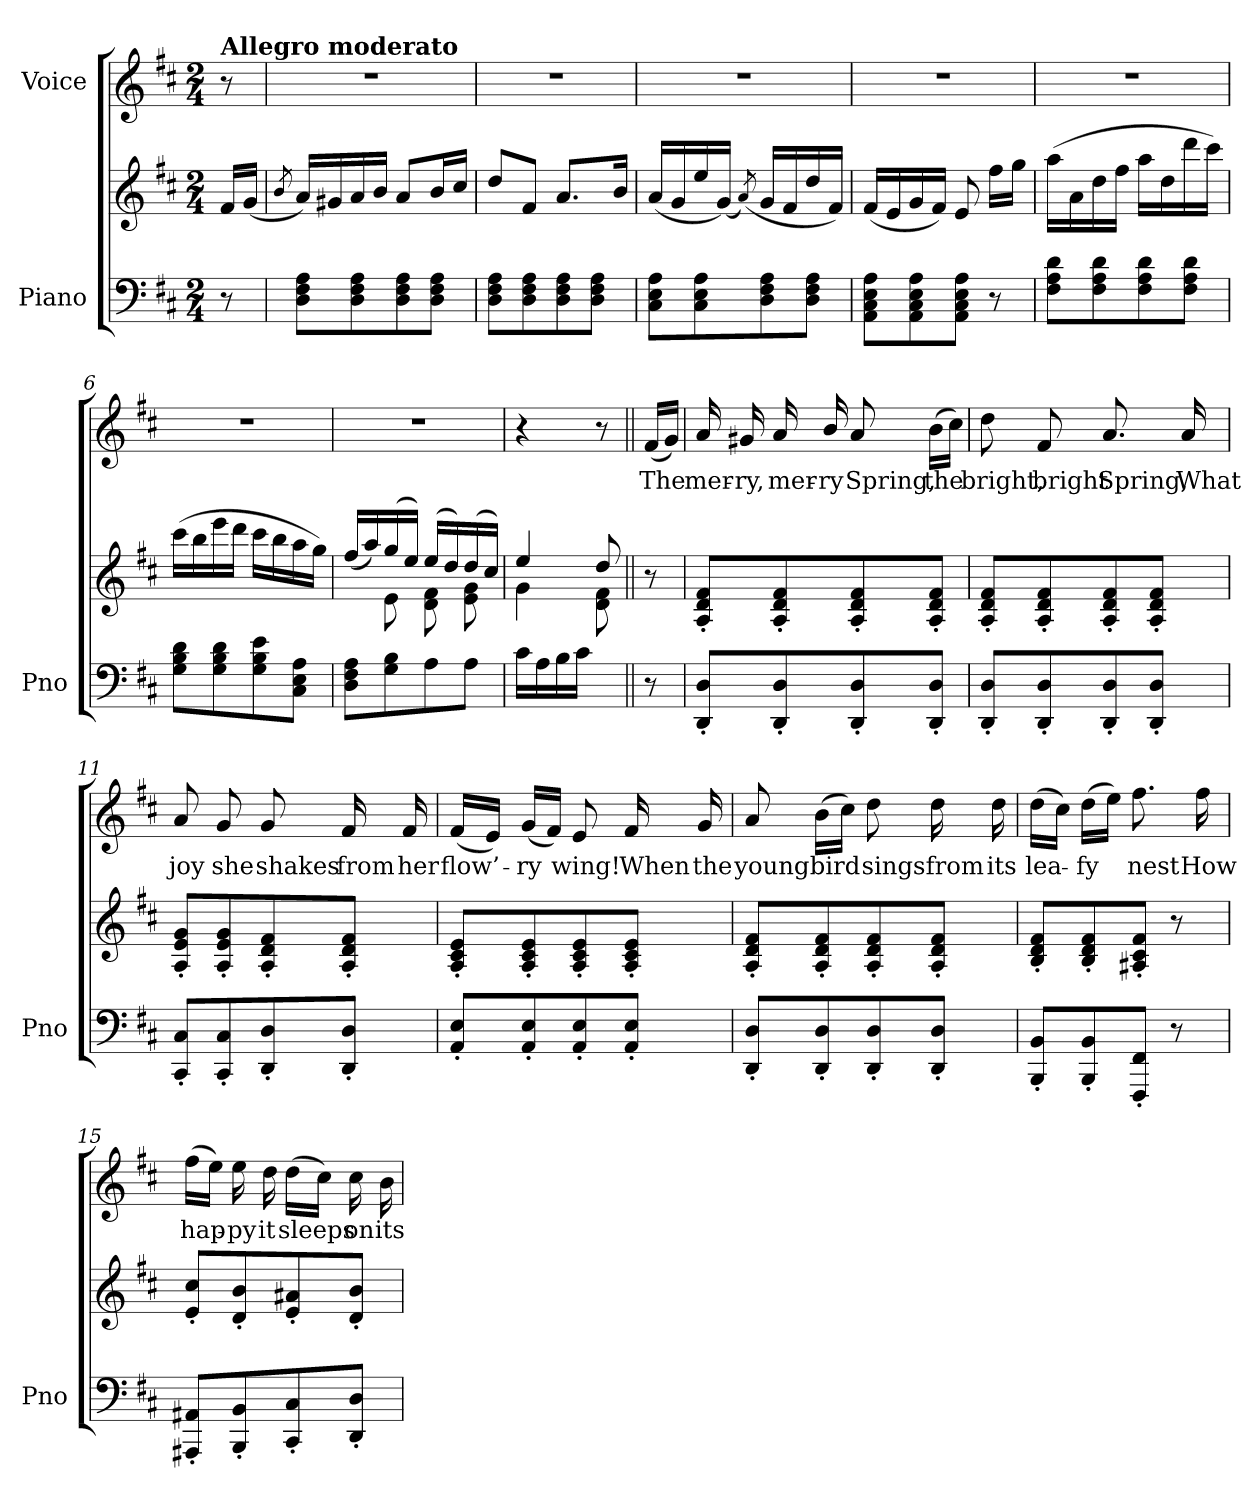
**kern	**kern	**kern	**text
*part2	*part2	*part1	*part1
*staff3	*staff2	*staff1	*staff1
*I"Piano	*	*I"Voice	*
*I'Pno	*	*	*
*clefF4	*clefG2	*clefG2	*
*k[f#c#]	*k[f#c#]	*k[f#c#]	*
*M2/4	*M2/4	*M2/4	*
=	=	=	=
!	!	!LO:TX:a:B:t=Allegro moderato	!
8r	16f#/LL	8r	.
.	(16g/JJ	.	.
=1	=1	=1	=1
.	8qb/	.	.
8D\ 8F#\ 8A\L	16a/LL)	2r	.
.	16g#X/	.	.
8D\ 8F#\ 8A\	16a/	.	.
.	16b/JJ	.	.
8D\ 8F#\ 8A\	8a/L	.	.
8D\ 8F#\ 8A\J	16b/L	.	.
.	16cc#/JJ	.	.
=2	=2	=2	=2
8D\ 8F#\ 8A\L	8dd/L	2r	.
8D\ 8F#\ 8A\	8f#/J	.	.
8D\ 8F#\ 8A\	8.a/L	.	.
8D\ 8F#\ 8A\J	.	.	.
.	16b/Jk	.	.
=3	=3	=3	=3
8C#\ 8E\ 8A\L	(16a/LL	2r	.
.	16g/	.	.
8C#\ 8E\ 8A\	16ee/	.	.
.	(16g/JJ)	.	.
.	(8qa/)	.	.
8D\ 8F#\ 8A\	16g/LL	.	.
.	16f#/	.	.
8D\ 8F#\ 8A\J	16dd/	.	.
.	16f#/JJ)	.	.
=4	=4	=4	=4
8AA\ 8C#\ 8E\ 8A\L	(16f#/LL	2r	.
.	16e/	.	.
8AA\ 8C#\ 8E\ 8A\	16g/	.	.
.	16f#/JJ)	.	.
8AA\ 8C#\ 8E\ 8A\J	8e/	.	.
8r	16ff#\LL	.	.
.	16gg\JJ	.	.
=5	=5	=5	=5
8F#\ 8A\ 8d\L	(16aa\LL	2r	.
.	16a\	.	.
8F#\ 8A\ 8d\	16dd\	.	.
.	16ff#\JJ	.	.
8F#\ 8A\ 8d\	16aa\LL	.	.
.	16dd\	.	.
8F#\ 8A\ 8d\J	16ddd\	.	.
.	16ccc#\JJ)	.	.
=6	=6	=6	=6
8G\ 8B\ 8d\L	(16ccc#\LL	2r	.
.	16bb\	.	.
8G\ 8B\ 8d\	16eee\	.	.
.	16ddd\JJ	.	.
8G\ 8B\ 8e\	16ccc#\LL	.	.
.	16bb\	.	.
8C#\ 8E\ 8A\J	16aa\	.	.
.	16gg\JJ)	.	.
=7	=7	=7	=7
*	*^	*	*
8D\ 8F#\ 8A\L	(16ff#/LL	8ryy	2r	.
.	16aa/)	.	.	.
8G\ 8B\	(<16gg/	8e\	.	.
.	16ee/JJ)	.	.	.
8A\	(<16ee/LL	8d\ 8f#\	.	.
.	16dd/)	.	.	.
8A\J	(16dd/	8e\ 8g\	.	.
.	16cc#/JJ)	.	.	.
=8	=8	=8	=8	=8
*	*	*^	*	*
16c#\LL	4ee/	4g\	4ryy	4r	.
16A\	.	.	.	.	.
16B\	.	.	.	.	.
16c#\JJ	.	.	.	.	.
8ryy	8dd/	8ryy	8d\ 8f#\	8r	.
*	*v	*v	*v	*	*
=8X1||	=8X1||	=8X1||	=8X1||
8r	8r	(16f#/LL	The
.	.	16g/JJ)	.
=9	=9	=9	=9
8DD/' 8D/'L	8A/' 8d/' 8f#/'L	16a/	mer-
.	.	16g#X/	-ry,
8DD/' 8D/'	8A/' 8d/' 8f#/'	16a/	mer-
.	.	16b/	-ry
8DD/' 8D/'	8A/' 8d/' 8f#/'	8a/	Spring,
8DD/' 8D/'J	8A/' 8d/' 8f#/'J	(16b\LL	the
.	.	16cc#\JJ)	.
=10	=10	=10	=10
8DD/' 8D/'L	8A/' 8d/' 8f#/'L	8dd\	bright,
8DD/' 8D/'	8A/' 8d/' 8f#/'	8f#/	bright
8DD/' 8D/'	8A/' 8d/' 8f#/'	8.a/	Spring,
8DD/' 8D/'J	8A/' 8d/' 8f#/'J	.	.
.	.	16a/	What
=11	=11	=11	=11
8CC#/' 8C#/'L	8A/' 8e/' 8g/'L	8a/	joy
8CC#/' 8C#/'	8A/' 8e/' 8g/'	8g/	she
8DD/' 8D/'	8A/' 8d/' 8f#/'	8g/	shakes
8DD/' 8D/'J	8A/' 8d/' 8f#/'J	16f#/	from
.	.	16f#/	her
=12	=12	=12	=12
8AA/' 8E/'L	8A/' 8c#/' 8e/'L	(16f#/LL	flow’-
.	.	16e/JJ)	.
8AA/' 8E/'	8A/' 8c#/' 8e/'	(16g/LL	-ry
.	.	16f#/JJ)	.
8AA/' 8E/'	8A/' 8c#/' 8e/'	8e/	wing!
8AA/' 8E/'J	8A/' 8c#/' 8e/'J	16f#/	When
.	.	16g/	the
=13	=13	=13	=13
8DD/' 8D/'L	8A/' 8d/' 8f#/'L	8a/	young
8DD/' 8D/'	8A/' 8d/' 8f#/'	(16b\LL	bird
.	.	16cc#\JJ)	.
8DD/' 8D/'	8A/' 8d/' 8f#/'	8dd\	sings
8DD/' 8D/'J	8A/' 8d/' 8f#/'J	16dd\	from
.	.	16dd\	its
=14	=14	=14	=14
8BBB/' 8BB/'L	8B/' 8d/' 8f#/'L	(16dd\LL	lea-
.	.	16cc#\JJ)	.
8BBB/' 8BB/'	8B/' 8d/' 8f#/'	(16dd\LL	-fy
.	.	16ee\JJ)	.
8FFF#/' 8FF#/'J	8A#X/' 8c#/' 8f#/'J	8.ff#\	nest
8r	8r	.	.
.	.	16ff#\	How
=15	=15	=15	=15
8AAA#X/' 8AA#X/'L	8e/' 8cc#/'L	(16ff#\LL	hap-
.	.	16ee\JJ)	.
8BBB/' 8BB/'	8d/' 8b/'	16ee\	-py
.	.	16dd\	it
8CC#/' 8C#/'	8e/' 8a#X/'	(16dd\LL	sleeps
.	.	16cc#\JJ)	.
8DD/' 8D/'J	8d/' 8b/'J	16cc#\	on
.	.	16b\	its
=	=	=	=
*-	*-	*-	*-
